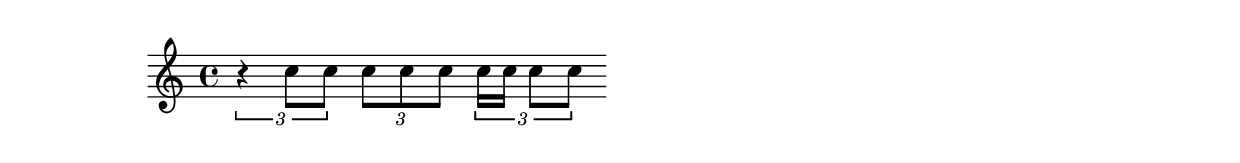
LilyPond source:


\version "1.9.2"
\header {

texidoc = "In combination with a beam, the bracket of the tuplet
bracket is removed. This only happens if there is one beam, as long as
the bracket."

}
    \paper { raggedright= ##t }

\score { \notes \context Voice\relative c'' {
\times 2/3 { r  c8[ c8] }
\times 2/3 {  c8[ c c] }
\times 2/3 {  c16[ c16]  c8[ c8] }
}}

